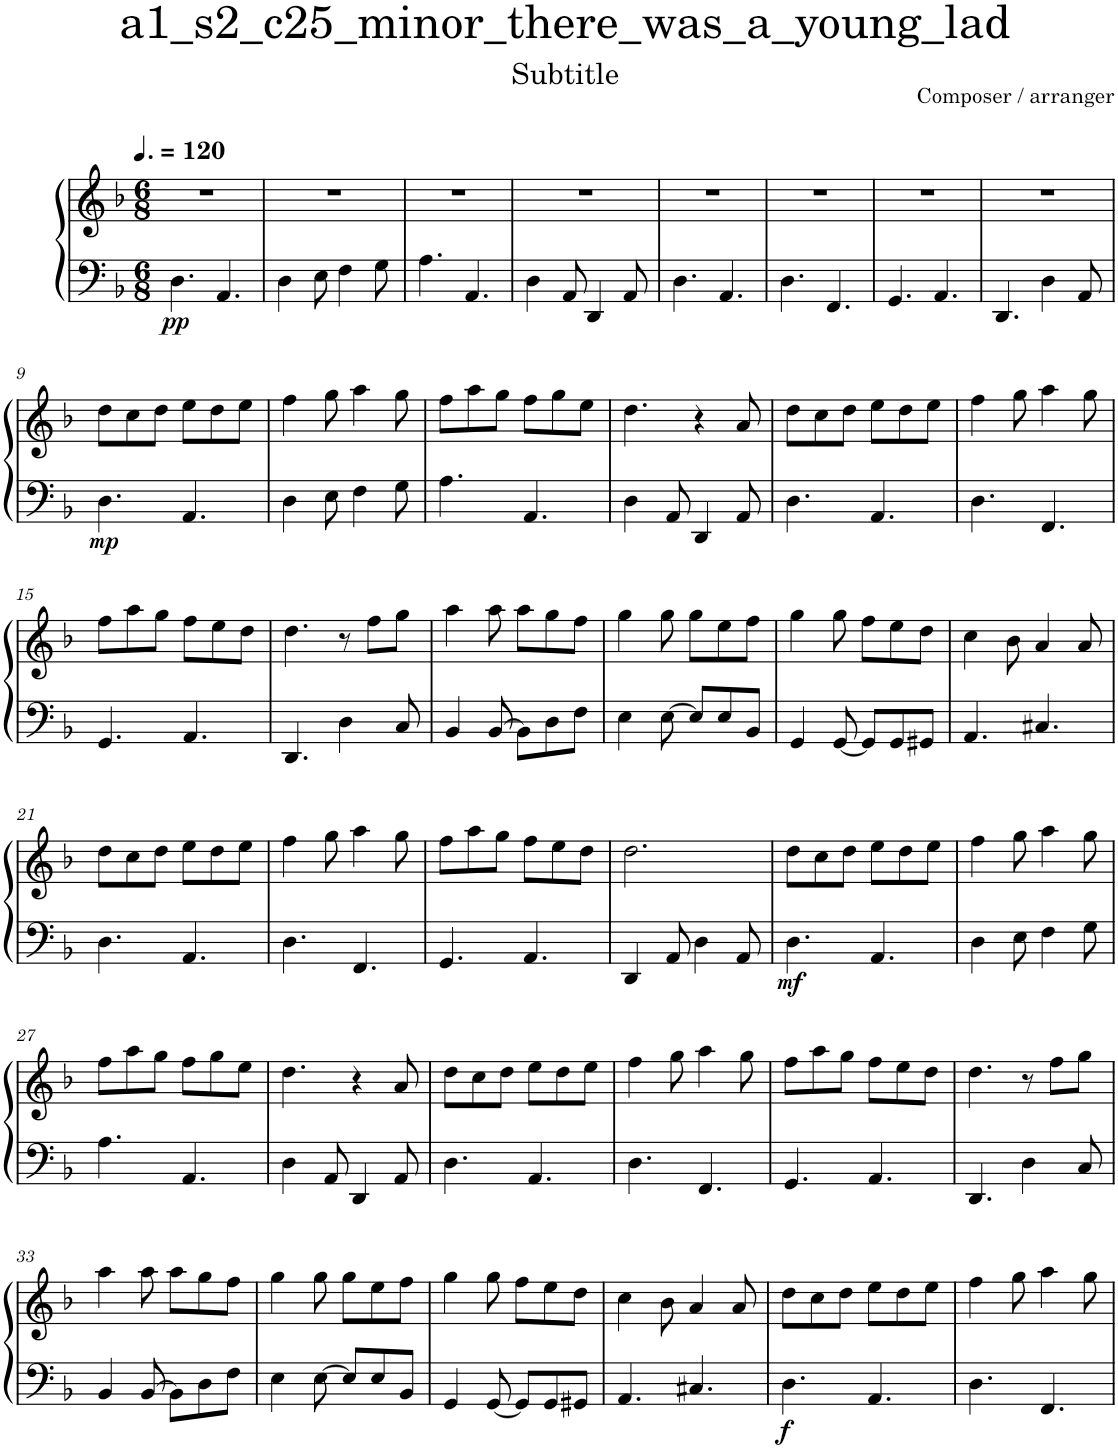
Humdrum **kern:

**kern	**kern	**dynam
*part1	*part1	*part1
*staff2	*staff1	*staff1/2
*I"Piano	*	*
*I'Pno.	*	*
*clefF4	*clefG2	*
*k[b-]	*k[b-]	*
*M6/8	*M6/8	*
*MM180	*MM180	*
=1	=1	=1
!	!	!LO:DY:b=2
4.D\	2.r	pp
4.AA/	.	.
=2	=2	=2
4D\	2.r	.
8E\	.	.
4F\	.	.
8G\	.	.
=3	=3	=3
4.A\	2.r	.
4.AA/	.	.
=4	=4	=4
4D\	2.r	.
8AA/	.	.
4DD/	.	.
8AA/	.	.
=5	=5	=5
4.D\	2.r	.
4.AA/	.	.
=6	=6	=6
4.D\	2.r	.
4.FF/	.	.
=7	=7	=7
4.GG/	2.r	.
4.AA/	.	.
=8	=8	=8
4.DD/	2.r	.
4D\	.	.
8AA/	.	.
!!LO:LB:g=z
=9	=9	=9
!	!	!LO:DY:b=2
4.D\	8dd\L	mp
.	8cc\	.
.	8dd\J	.
4.AA/	8ee\L	.
.	8dd\	.
.	8ee\J	.
=10	=10	=10
4D\	4ff\	.
8E\	8gg\	.
4F\	4aa\	.
8G\	8gg\	.
=11	=11	=11
4.A\	8ff\L	.
.	8aa\	.
.	8gg\J	.
4.AA/	8ff\L	.
.	8gg\	.
.	8ee\J	.
=12	=12	=12
4D\	4.dd\	.
8AA/	.	.
4DD/	4r	.
8AA/	8a/	.
=13	=13	=13
4.D\	8dd\L	.
.	8cc\	.
.	8dd\J	.
4.AA/	8ee\L	.
.	8dd\	.
.	8ee\J	.
=14	=14	=14
4.D\	4ff\	.
.	8gg\	.
4.FF/	4aa\	.
.	8gg\	.
!!LO:LB:g=z
=15	=15	=15
4.GG/	8ff\L	.
.	8aa\	.
.	8gg\J	.
4.AA/	8ff\L	.
.	8ee\	.
.	8dd\J	.
=16	=16	=16
4.DD/	4.dd\	.
4D\	8r	.
.	8ff\L	.
8C/	8gg\J	.
=17	=17	=17
4BB-/	4aa\	.
[8BB-/	8aa\	.
8BB-\L]	8aa\L	.
8D\	8gg\	.
8F\J	8ff\J	.
=18	=18	=18
4E\	4gg\	.
[8E\	8gg\	.
8E/L]	8gg\L	.
8E/	8ee\	.
8BB-/J	8ff\J	.
=19	=19	=19
4GG/	4gg\	.
[8GG/	8gg\	.
8GG/L]	8ff\L	.
8GG/	8ee\	.
8GG#X/J	8dd\J	.
=20	=20	=20
4.AA/	4cc\	.
.	8b-\	.
4.C#X/	4a/	.
.	8a/	.
!!LO:LB:g=z
=21	=21	=21
4.D\	8dd\L	.
.	8cc\	.
.	8dd\J	.
4.AA/	8ee\L	.
.	8dd\	.
.	8ee\J	.
=22	=22	=22
4.D\	4ff\	.
.	8gg\	.
4.FF/	4aa\	.
.	8gg\	.
=23	=23	=23
4.GG/	8ff\L	.
.	8aa\	.
.	8gg\J	.
4.AA/	8ff\L	.
.	8ee\	.
.	8dd\J	.
=24	=24	=24
4DD/	2.dd\	.
8AA/	.	.
4D\	.	.
8AA/	.	.
=25	=25	=25
!	!	!LO:DY:b=2
4.D\	8dd\L	mf
.	8cc\	.
.	8dd\J	.
4.AA/	8ee\L	.
.	8dd\	.
.	8ee\J	.
=26	=26	=26
4D\	4ff\	.
8E\	8gg\	.
4F\	4aa\	.
8G\	8gg\	.
!!LO:LB:g=z
=27	=27	=27
4.A\	8ff\L	.
.	8aa\	.
.	8gg\J	.
4.AA/	8ff\L	.
.	8gg\	.
.	8ee\J	.
=28	=28	=28
4D\	4.dd\	.
8AA/	.	.
4DD/	4r	.
8AA/	8a/	.
=29	=29	=29
4.D\	8dd\L	.
.	8cc\	.
.	8dd\J	.
4.AA/	8ee\L	.
.	8dd\	.
.	8ee\J	.
=30	=30	=30
4.D\	4ff\	.
.	8gg\	.
4.FF/	4aa\	.
.	8gg\	.
=31	=31	=31
4.GG/	8ff\L	.
.	8aa\	.
.	8gg\J	.
4.AA/	8ff\L	.
.	8ee\	.
.	8dd\J	.
=32	=32	=32
4.DD/	4.dd\	.
4D\	8r	.
.	8ff\L	.
8C/	8gg\J	.
!!LO:LB:g=z
=33	=33	=33
4BB-/	4aa\	.
[8BB-/	8aa\	.
8BB-\L]	8aa\L	.
8D\	8gg\	.
8F\J	8ff\J	.
=34	=34	=34
4E\	4gg\	.
[8E\	8gg\	.
8E/L]	8gg\L	.
8E/	8ee\	.
8BB-/J	8ff\J	.
=35	=35	=35
4GG/	4gg\	.
[8GG/	8gg\	.
8GG/L]	8ff\L	.
8GG/	8ee\	.
8GG#X/J	8dd\J	.
=36	=36	=36
4.AA/	4cc\	.
.	8b-\	.
4.C#X/	4a/	.
.	8a/	.
=37	=37	=37
!	!	!LO:DY:b=2
4.D\	8dd\L	f
.	8cc\	.
.	8dd\J	.
4.AA/	8ee\L	.
.	8dd\	.
.	8ee\J	.
=38	=38	=38
4.D\	4ff\	.
.	8gg\	.
4.FF/	4aa\	.
.	8gg\	.
=	=	=
*-	*-	*-
